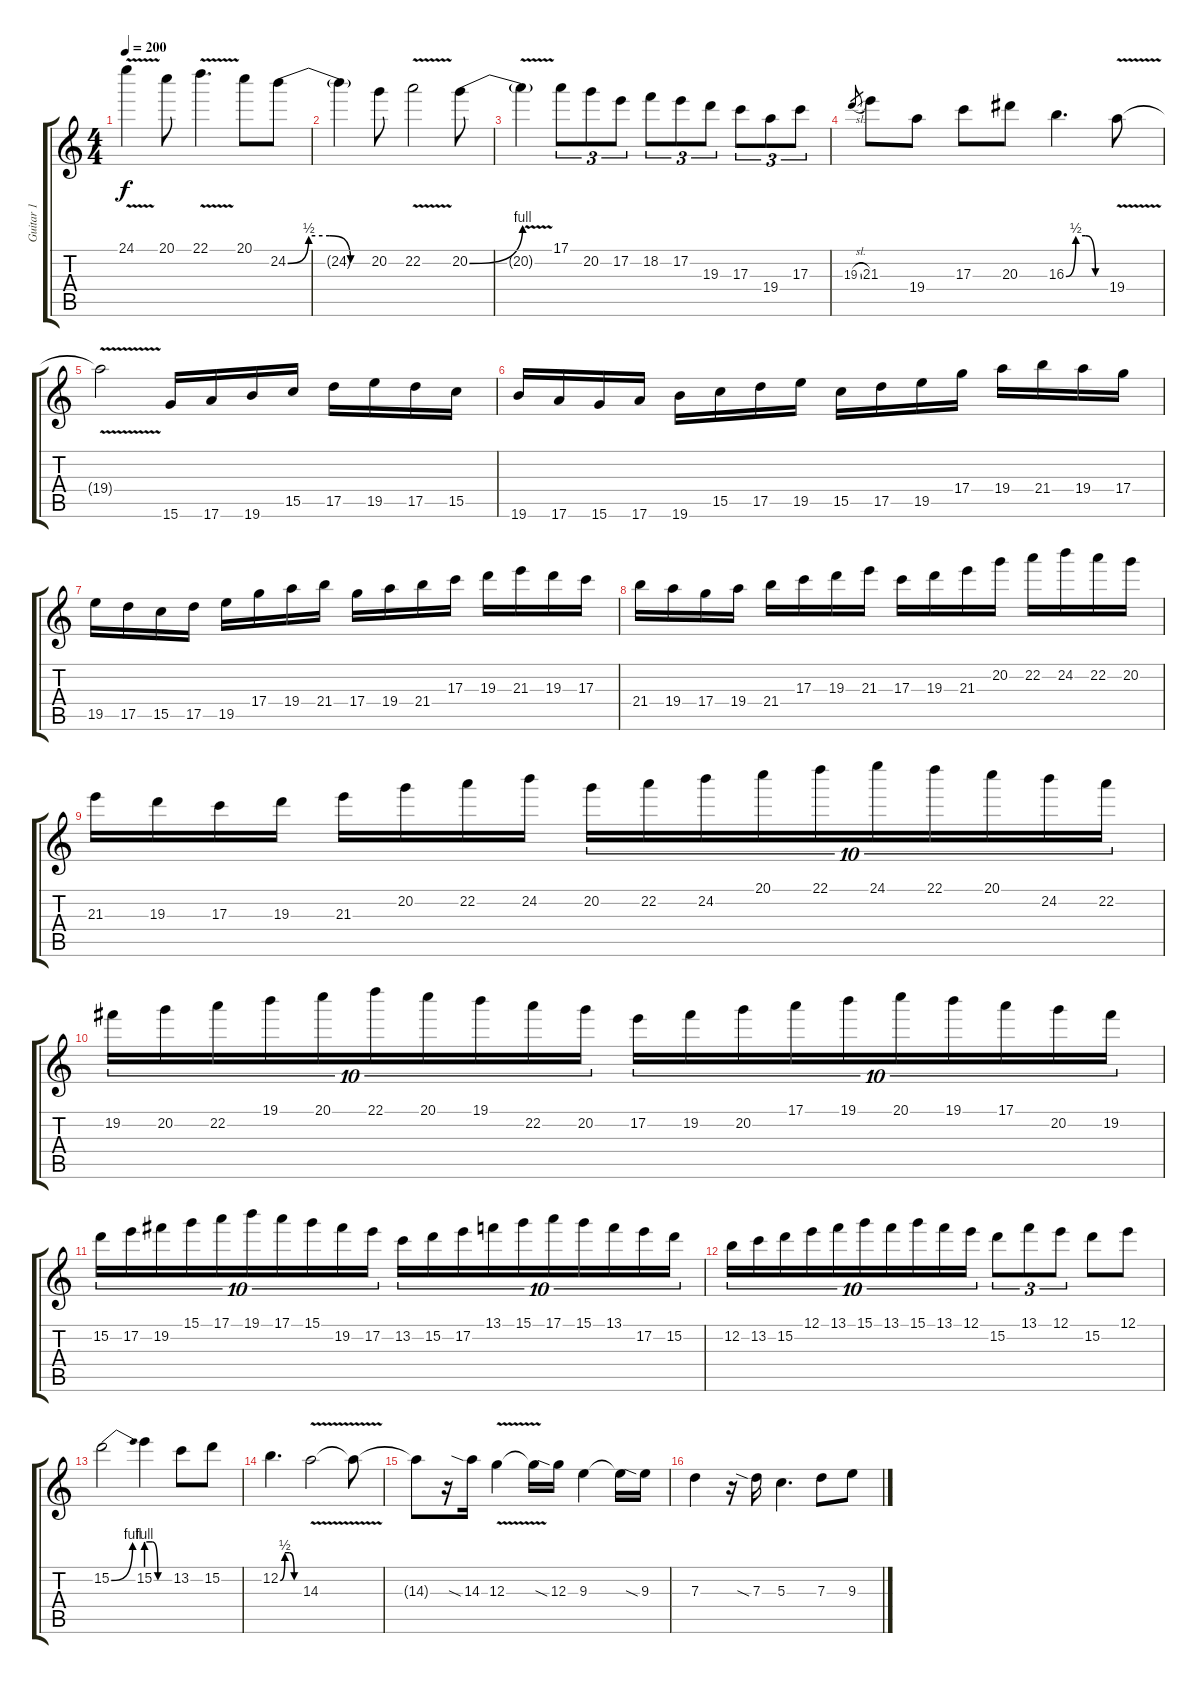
\track ("Guitar 1" "Guitar 1") {instrument distortionguitar}
\staff {score tabs}
\tuning (E4 B3 G3 D3 A2 E2) {hide}
\ts (4 4)
\tempo 200
\clef g2
\ks c
24.1{v}.4{dy f} 20.1.8 22.1{v}.4{d} 20.1.8 24.2{be (custom 0 0 15 2 30 2 45 0 60 0)}.8 |
24.2{t}.4 20.2.8 22.2{v}.2 20.2{be (bend 0 0 60 4)}.8 |
20.2{v t}.4 17.1.8{tu (3 2)} 20.2.8{tu (3 2)} 17.2.8{tu (3 2)} 18.2.8{tu (3 2)} 17.2.8{tu (3 2)} 19.3.8{tu (3 2)} 17.3.8{tu (3 2)} 19.4.8{tu (3 2)} 17.3.8{tu (3 2)} |
19.3{sl}.8{gr} 21.3.8 19.4.8 17.3.8 20.3.8 16.3{be (custom 0 0 15 2 30 2 45 0 60 0)}.4{d} 19.4{v}.8 |
19.4{v t}.2 15.6.16 17.6.16 19.6.16 15.5.16 17.5.16 19.5.16 17.5.16 15.5.16 |
19.6.16 17.6.16 15.6.16 17.6.16 19.6.16 15.5.16 17.5.16 19.5.16 15.5.16 17.5.16 19.5.16 17.4.16 19.4.16 21.4.16 19.4.16 17.4.16 |
19.5.16 17.5.16 15.5.16 17.5.16 19.5.16 17.4.16 19.4.16 21.4.16 17.4.16 19.4.16 21.4.16 17.3.16 19.3.16 21.3.16 19.3.16 17.3.16 |
21.4.16 19.4.16 17.4.16 19.4.16 21.4.16 17.3.16 19.3.16 21.3.16 17.3.16 19.3.16 21.3.16 20.2.16 22.2.16 24.2.16 22.2.16 20.2.16 |
21.3.16 19.3.16 17.3.16 19.3.16 21.3.16 20.2.16 22.2.16 24.2.16 20.2.16{tu (10 8)} 22.2.16{tu (10 8)} 24.2.16{tu (10 8)} 20.1.16{tu (10 8)} 22.1.16{tu (10 8)} 24.1.16{tu (10 8)} 22.1.16{tu (10 8)} 20.1.16{tu (10 8)} 24.2.16{tu (10 8)} 22.2.16{tu (10 8)} |
19.2.16{tu (10 8)} 20.2.16{tu (10 8)} 22.2.16{tu (10 8)} 19.1.16{tu (10 8)} 20.1.16{tu (10 8)} 22.1.16{tu (10 8)} 20.1.16{tu (10 8)} 19.1.16{tu (10 8)} 22.2.16{tu (10 8)} 20.2.16{tu (10 8)} 17.2.16{tu (10 8)} 19.2.16{tu (10 8)} 20.2.16{tu (10 8)} 17.1.16{tu (10 8)} 19.1.16{tu (10 8)} 20.1.16{tu (10 8)} 19.1.16{tu (10 8)} 17.1.16{tu (10 8)} 20.2.16{tu (10 8)} 19.2.16{tu (10 8)} |
15.2.16{tu (10 8)} 17.2.16{tu (10 8)} 19.2.16{tu (10 8)} 15.1.16{tu (10 8)} 17.1.16{tu (10 8)} 19.1.16{tu (10 8)} 17.1.16{tu (10 8)} 15.1.16{tu (10 8)} 19.2.16{tu (10 8)} 17.2.16{tu (10 8)} 13.2.16{tu (10 8)} 15.2.16{tu (10 8)} 17.2.16{tu (10 8)} 13.1.16{tu (10 8)} 15.1.16{tu (10 8)} 17.1.16{tu (10 8)} 15.1.16{tu (10 8)} 13.1.16{tu (10 8)} 17.2.16{tu (10 8)} 15.2.16{tu (10 8)} |
12.2.16{tu (10 8)} 13.2.16{tu (10 8)} 15.2.16{tu (10 8)} 12.1.16{tu (10 8)} 13.1.16{tu (10 8)} 15.1.16{tu (10 8)} 13.1.16{tu (10 8)} 15.1.16{tu (10 8)} 13.1.16{tu (10 8)} 12.1.16{tu (10 8)} 15.2.8{tu (3 2)} 13.1.8{tu (3 2)} 12.1.8{tu (3 2)} 15.2.8 12.1.8 |
15.2{be (bend 0 0 60 4)}.2 15.2{be (custom 0 4 15 4 30 0 60 0)}.4 13.2.8 15.2.8 |
12.2{be (custom 0 0 15 2 30 2 45 0 60 0)}.4{d} 14.3{v}.2 14.3{t}.8 |
14.3{t}.8 r.16 14.3{sia}.16 12.3{v}.4 12.3{t}.16 12.3{sia}.16 9.3.4 9.3{t}.16 9.3{sia}.16 |
7.3.4 r.16 7.3{sia}.16 5.3.4{d} 7.3.8 9.3.8
